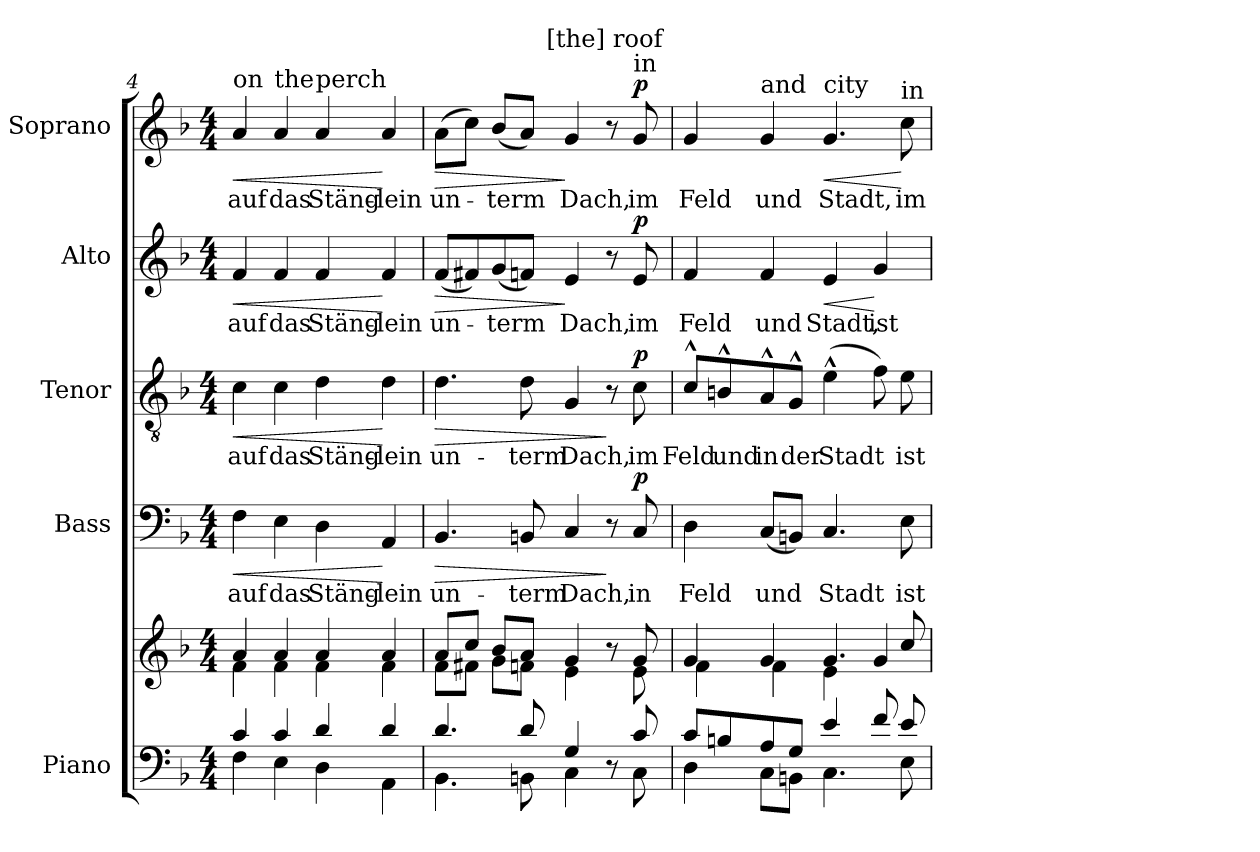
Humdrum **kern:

**kern	**kern	**kern	**text	**dynam	**kern	**text	**dynam	**kern	**text	**dynam	**kern	**text	**dynam
*part5	*part5	*part4	*part4	*part4	*part3	*part3	*part3	*part2	*part2	*part2	*part1	*part1	*part1
*staff6	*staff5	*staff4	*staff4	*staff4	*staff3	*staff3	*staff3	*staff2	*staff2	*staff2	*staff1	*staff1	*staff1
*I"Piano	*	*I"Bass	*	*	*I"Tenor	*	*	*I"Alto	*	*	*I"Soprano	*	*
*I'Pno.	*	*I'B.	*	*	*I'T.	*	*	*I'A.	*	*	*I'S.	*	*
*clefF4	*clefG2	*clefF4	*	*	*clefGv2	*	*	*clefG2	*	*	*clefG2	*	*
*	*	*	*	*	*ITrd7c12	*	*	*	*	*	*	*	*
*k[b-]	*k[b-]	*k[b-]	*	*	*k[b-]	*	*	*k[b-]	*	*	*k[b-]	*	*
*F:	*F:	*F:	*	*	*F:	*	*	*F:	*	*	*F:	*	*
*M4/4	*M4/4	*M4/4	*	*	*M4/4	*	*	*M4/4	*	*	*M4/4	*	*
=4	=4	=4	=4	=4	=4	=4	=4	=4	=4	=4	=4	=4	=4
*^	*^	*	*	*	*	*	*	*	*	*	*	*	*
!	!	!	!	!	!LO:LY:b:color=#000000	!LO:HP:b	!	!	!	!	!	!	!	!	!
!	!	!	!	!	!	!	!	!LO:LY:b:color=#000000	!LO:HP:b	!	!	!	!	!	!
!	!	!	!	!	!	!	!	!	!	!	!LO:LY:b:color=#000000	!LO:HP:b	!	!	!
!	!	!	!	!	!	!	!	!	!	!	!	!	!LO:TX:a:t=on	!	!
!	!	!	!	!	!	!	!	!	!	!	!	!	!	!LO:LY:b:color=#000000	!LO:HP:b
4ci/	4Fi\	4ai/	4fi\	4Fi\	auf	<	4Ci\	auf	<	4fi/	auf	<	4ai/	auf	<
!	!	!	!	!	!LO:LY:b:color=#000000	!	!	!	!	!	!	!	!	!	!
!	!	!	!	!	!	!	!	!LO:LY:b:color=#000000	!	!	!	!	!	!	!
!	!	!	!	!	!	!	!	!	!	!	!LO:LY:b:color=#000000	!	!	!	!
!	!	!	!	!	!	!	!	!	!	!	!	!	!LO:TX:a:t=the	!	!
!	!	!	!	!	!	!	!	!	!	!	!	!	!	!LO:LY:b:color=#000000	!
4ci/	4Ei\	4ai/	4fi\	4Ei\	das	.	4Ci\	das	.	4fi/	das	.	4ai/	das	.
!	!	!	!	!	!LO:LY:b:color=#000000	!	!	!	!	!	!	!	!	!	!
!	!	!	!	!	!	!	!	!LO:LY:b:color=#000000	!	!	!	!	!	!	!
!	!	!	!	!	!	!	!	!	!	!	!LO:LY:b:color=#000000	!	!	!	!
!	!	!	!	!	!	!	!	!	!	!	!	!	!LO:TX:a:t=perch	!	!
!	!	!	!	!	!	!	!	!	!	!	!	!	!	!LO:LY:b:color=#000000	!
4di/	4Di\	4ai/	4fi\	4Di\	Stäng-	.	4Di\	Stäng-	.	4fi/	Stäng-	.	4ai/	Stäng-	.
!	!	!	!	!	!LO:LY:b:color=#000000	!	!	!	!	!	!	!	!	!	!
!	!	!	!	!	!	!	!	!LO:LY:b:color=#000000	!	!	!	!	!	!	!
!	!	!	!	!	!	!	!	!	!	!	!LO:LY:b:color=#000000	!	!	!	!
!	!	!	!	!	!	!	!	!	!	!	!	!	!	!LO:LY:b:color=#000000	!
4di/	4AAi\	4ai/	4fi\	4AAi/	-lein	[	4Di\	-lein	[	4fi/	-lein	[	4ai/	-lein	[
!!LO:LB:g=z
=5	=5	=5	=5	=5	=5	=5	=5	=5	=5	=5	=5	=5	=5	=5	=5
!	!	!	!	!	!LO:LY:b:color=#000000	!LO:HP:b	!	!	!	!	!	!	!	!	!
*	*	*	*	*^	*	*	*	*	*	*	*	*	*	*	*
!	!	!	!	!	!	!	!	!	!LO:LY:b:color=#000000	!LO:HP:b	!	!	!	!	!	!
!	!	!	!	!	!	!	!	!	!	!	!	!LO:LY:b:color=#000000	!LO:HP:b	!	!	!
*	*	*	*	*	*	*	*	*	*	*	*^	*	*	*	*	*
!	!	!	!	!	!	!	!	!	!	!	!	!	!	!	!LO:TX:a:t=under	!	!
!	!	!	!	!	!	!	!	!	!	!	!	!	!	!	!	!LO:LY:b:color=#000000	!LO:HP:b
*	*	*	*	*	*	*	*	*	*	*	*	*	*	*	*^	*	*
4.di/	4.BB-i\	8ai/L	8fi\L	4.BB-i/	2.ryy	un-	>	4.Di\	un-	>	(8fi/L	2.ryy	un-	>	(8ai\L	4ryy	un-	>
.	.	8cci/J	8f#Xi\J	.	.	.	.	.	.	.	8f#Xi/)	.	.	.	8cci\J)	.	.	.
!	!	!	!	!	!	!	!	!	!	!	!	!	!LO:LY:b:color=#000000	!	!	!	!	!
!	!	!	!	!	!	!	!	!	!	!	!	!	!	!	!	!	!LO:LY:b:color=#000000	!
.	.	8b-i/L	8gi\L	.	.	.	.	.	.	.	(8gi/	.	-term	.	(8b-i/L	8ryy	-term	.
!	!	!	!	!	!	!LO:LY:b:color=#000000	!	!	!	!	!	!	!	!	!	!	!	!
!	!	!	!	!	!	!	!	!	!LO:LY:b:color=#000000	!	!	!	!	!	!	!	!	!
8di/	8BBni\	8ai/J	8fni\J	8BBni/	.	-term	.	8Di\	-term	.	8fni/J)	.	.	.	8ai/J)	32ryy	.	.
.	.	.	.	.	.	.	.	.	.	.	.	.	.	.	.	64ryy	.	.
.	.	.	.	.	.	.	.	.	.	.	.	.	.	.	.	128ryy	.	.
.	.	.	.	.	.	.	.	.	.	.	.	.	.	.	.	512ryy	.	.
!	!	!	!	!	!	!	!	!	!	!	!	!	!	!	!	!LO:TX:a:t=[the] roof	!	!
.	.	.	.	.	.	.	.	.	.	.	.	.	.	.	.	2ryy	.	.
!	!	!	!	!	!	!LO:LY:b:color=#000000	!	!	!	!	!	!	!	!	!	!	!	!
!	!	!	!	!	!	!	!	!	!LO:LY:b:color=#000000	!	!	!	!	!	!	!	!	!
!	!	!	!	!	!	!	!	!	!	!	!	!	!LO:LY:b:color=#000000	!	!	!	!	!
!	!	!	!	!	!	!	!	!	!	!	!	!	!	!	!	!	!LO:LY:b:color=#000000	!
4Gi/	4Ci\	4gi/	4ei\	4Ci/	.	Dach,	.	4GGi/	Dach,	.	4ei/	.	Dach,	]	4gi/	.	Dach,	]
8r	8ryy	8r	8ryy	8r	8ryy	.	]	8r	.	]	8r	8ryy	.	.	8r	.	.	.
!	!	!	!	!	!	!LO:LY:b:color=#000000	!	!	!	!	!	!	!	!	!	!	!	!
!	!	!	!	!	!	!	!	!	!LO:LY:b:color=#000000	!	!	!	!	!	!	!	!	!
!	!	!	!	!	!	!	!	!	!	!	!	!	!LO:LY:b:color=#000000	!	!	!	!	!
!	!	!	!	!	!	!	!	!	!	!	!	!	!	!	!LO:TX:a:t=in	!	!	!
!	!	!	!	!	!	!	!	!	!	!	!	!	!	!	!	!	!LO:LY:b:color=#000000	!
8ci/	8Ci\	8gi/	8ei\	8Ci/	8ryy	in	p	8Ci\	im	p	8ei/	8ryy	im	p	8gi/	.	im	p
.	.	.	.	.	.	.	.	.	.	.	.	.	.	.	.	16ryy	.	.
.	.	.	.	.	.	.	.	.	.	.	.	.	.	.	.	256.ryy	.	.
*	*	*	*	*	*	*	*	*	*	*	*v	*v	*	*	*	*	*	*
*	*	*	*	*v	*v	*	*	*	*	*	*	*	*	*v	*v	*	*
=6	=6	=6	=6	=6	=6	=6	=6	=6	=6	=6	=6	=6	=6	=6	=6
*	*	*	*	*^	*	*	*	*	*	*^	*	*	*^	*	*
!	!	!	!	!	!	!LO:LY:b:color=#000000	!	!	!	!	!	!	!	!	!	!	!	!
*	*	*	*	*	*	*	*	*	*	*	*v	*v	*	*	*	*	*	*
*	*	*	*	*v	*v	*	*	*	*	*	*	*	*	*v	*v	*	*
*	*	*	*	*^	*	*	*	*	*	*^	*	*	*^	*	*
!	!	!	!	!	!	!	!	!	!LO:LY:b:color=#000000	!	!	!	!	!	!	!	!	!
*	*	*	*	*	*	*	*	*	*	*	*v	*v	*	*	*	*	*	*
*	*	*	*	*v	*v	*	*	*	*	*	*	*	*	*v	*v	*	*
*	*	*	*	*^	*	*	*	*	*	*^	*	*	*^	*	*
!	!	!	!	!	!	!	!	!	!	!	!	!	!LO:LY:b:color=#000000	!	!	!	!	!
*	*	*	*	*	*	*	*	*	*	*	*v	*v	*	*	*	*	*	*
*	*	*	*	*v	*v	*	*	*	*	*	*	*	*	*v	*v	*	*
*	*	*	*	*^	*	*	*	*	*	*^	*	*	*^	*	*
!	!	!	!	!	!	!	!	!	!	!	!	!	!	!	!LO:TX:a:t=field	!	!	!
!	!	!	!	!	!	!	!	!	!	!	!	!	!	!	!	!	!LO:LY:b:color=#000000	!
*	*	*	*	*	*	*	*	*	*	*	*v	*v	*	*	*	*	*	*
*	*	*	*	*v	*v	*	*	*	*	*	*	*	*	*v	*v	*	*
8ci/L	4Di\	4gi/	4fi\	4Di\	Feld	.	8C^^i/L	Feld	.	4fi/	Feld	.	4gi/	Feld	.
!	!	!	!	!	!	!	!	!LO:LY:b:color=#000000	!	!	!	!	!	!	!
8Bni/	.	.	.	.	.	.	8BBn^^i/	und	.	.	.	.	.	.	.
!	!	!	!	!	!LO:LY:b:color=#000000	!	!	!	!	!	!	!	!	!	!
!	!	!	!	!	!	!	!	!LO:LY:b:color=#000000	!	!	!	!	!	!	!
!	!	!	!	!	!	!	!	!	!	!	!LO:LY:b:color=#000000	!	!	!	!
!	!	!	!	!	!	!	!	!	!	!	!	!	!LO:TX:a:t=and	!	!
!	!	!	!	!	!	!	!	!	!	!	!	!	!	!LO:LY:b:color=#000000	!
8Ai/	8Ci\L	4gi/	4fi\	(8Ci/L	und	.	8AA^^i/	in	.	4fi/	und	.	4gi/	und	.
!	!	!	!	!	!	!	!	!LO:LY:b:color=#000000	!	!	!	!	!	!	!
8Gi/J	8BBni\J	.	.	8BBni/J)	.	.	8GG^^i/J	der	.	.	.	.	.	.	.
!	!	!	!	!	!LO:LY:b:color=#000000	!	!	!	!	!	!	!	!	!	!
!	!	!	!	!	!	!	!	!LO:LY:b:color=#000000	!	!	!	!	!	!	!
!	!	!	!	!	!	!	!	!	!	!	!LO:LY:b:color=#000000	!LO:HP:b	!	!	!
!	!	!	!	!	!	!	!	!	!	!	!	!	!LO:TX:a:t=city	!	!
!	!	!	!	!	!	!	!	!	!	!	!	!	!	!LO:LY:b:color=#000000	!LO:HP:b
4ei/	4.Ci\	4.gi/	4ei\	4.Ci/	Stadt	.	(4E^^i\	Stadt	.	4ei/	Stadt,	<	4.gi/	Stadt,	<
!	!	!	!	!	!	!	!	!	!	!	!LO:LY:b:color=#000000	!	!	!	!
8fi/	.	.	4gi/	.	.	.	8Fi\)	.	.	4gi/	ist	[	.	.	.
!	!	!	!	!	!LO:LY:b:color=#000000	!	!	!	!	!	!	!	!	!	!
!	!	!	!	!	!	!	!	!LO:LY:b:color=#000000	!	!	!	!	!	!	!
!	!	!	!	!	!	!	!	!	!	!	!	!	!LO:TX:a:t=in	!	!
!	!	!	!	!	!	!	!	!	!	!	!	!	!	!LO:LY:b:color=#000000	!
8ei/	8Ei\	8cci/	.	8Ei\	ist	.	8Ei\	ist	.	.	.	.	8cci\	im	[
*v	*v	*	*	*	*	*	*	*	*	*	*	*	*	*	*
*	*v	*v	*	*	*	*	*	*	*	*	*	*	*	*
=	=	=	=	=	=	=	=	=	=	=	=	=	=
*-	*-	*-	*-	*-	*-	*-	*-	*-	*-	*-	*-	*-	*-
